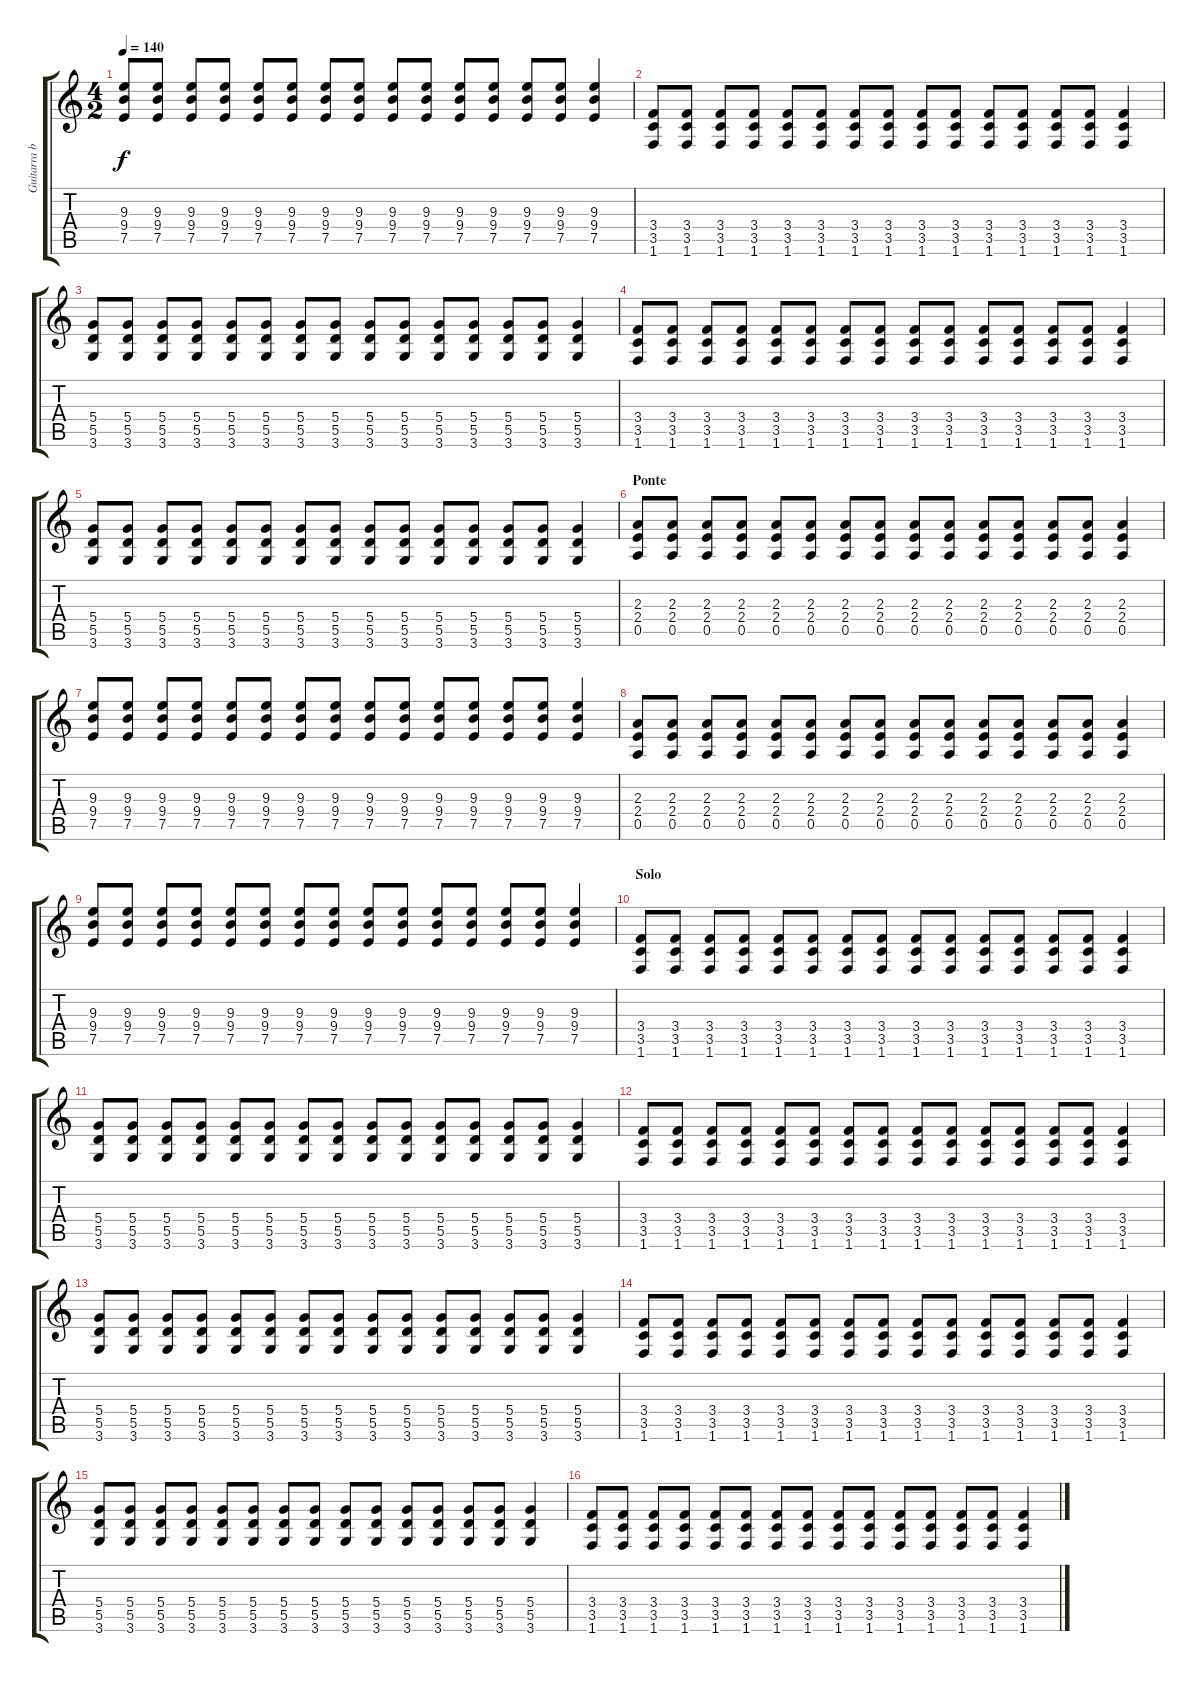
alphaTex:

\track ("Guitarra base" "Guitarra b") {instrument electricguitarclean}
\staff {score tabs}
\tuning (E4 B3 G3 D3 A2 E2) {hide}
\ts (4 2)
\tempo 140
\clef g2
\ks c
(9.3 9.4 7.5).8{dy f} (9.3 9.4 7.5).8 (9.3 9.4 7.5).8 (9.3 9.4 7.5).8 (9.3 9.4 7.5).8 (9.3 9.4 7.5).8 (9.3 9.4 7.5).8 (9.3 9.4 7.5).8 (9.3 9.4 7.5).8 (9.3 9.4 7.5).8 (9.3 9.4 7.5).8 (9.3 9.4 7.5).8 (9.3 9.4 7.5).8 (9.3 9.4 7.5).8 (9.3 9.4 7.5).4 |
(3.4 3.5 1.6).8 (3.4 3.5 1.6).8 (3.4 3.5 1.6).8 (3.4 3.5 1.6).8 (3.4 3.5 1.6).8 (3.4 3.5 1.6).8 (3.4 3.5 1.6).8 (3.4 3.5 1.6).8 (3.4 3.5 1.6).8 (3.4 3.5 1.6).8 (3.4 3.5 1.6).8 (3.4 3.5 1.6).8 (3.4 3.5 1.6).8 (3.4 3.5 1.6).8 (3.4 3.5 1.6).4 |
(5.4 5.5 3.6).8 (5.4 5.5 3.6).8 (5.4 5.5 3.6).8 (5.4 5.5 3.6).8 (5.4 5.5 3.6).8 (5.4 5.5 3.6).8 (5.4 5.5 3.6).8 (5.4 5.5 3.6).8 (5.4 5.5 3.6).8 (5.4 5.5 3.6).8 (5.4 5.5 3.6).8 (5.4 5.5 3.6).8 (5.4 5.5 3.6).8 (5.4 5.5 3.6).8 (5.4 5.5 3.6).4 |
(3.4 3.5 1.6).8 (3.4 3.5 1.6).8 (3.4 3.5 1.6).8 (3.4 3.5 1.6).8 (3.4 3.5 1.6).8 (3.4 3.5 1.6).8 (3.4 3.5 1.6).8 (3.4 3.5 1.6).8 (3.4 3.5 1.6).8 (3.4 3.5 1.6).8 (3.4 3.5 1.6).8 (3.4 3.5 1.6).8 (3.4 3.5 1.6).8 (3.4 3.5 1.6).8 (3.4 3.5 1.6).4 |
(5.4 5.5 3.6).8 (5.4 5.5 3.6).8 (5.4 5.5 3.6).8 (5.4 5.5 3.6).8 (5.4 5.5 3.6).8 (5.4 5.5 3.6).8 (5.4 5.5 3.6).8 (5.4 5.5 3.6).8 (5.4 5.5 3.6).8 (5.4 5.5 3.6).8 (5.4 5.5 3.6).8 (5.4 5.5 3.6).8 (5.4 5.5 3.6).8 (5.4 5.5 3.6).8 (5.4 5.5 3.6).4 |
\section ("" "Ponte")
(2.3 2.4 0.5).8 (2.3 2.4 0.5).8 (2.3 2.4 0.5).8 (2.3 2.4 0.5).8 (2.3 2.4 0.5).8 (2.3 2.4 0.5).8 (2.3 2.4 0.5).8 (2.3 2.4 0.5).8 (2.3 2.4 0.5).8 (2.3 2.4 0.5).8 (2.3 2.4 0.5).8 (2.3 2.4 0.5).8 (2.3 2.4 0.5).8 (2.3 2.4 0.5).8 (2.3 2.4 0.5).4 |
(9.3 9.4 7.5).8 (9.3 9.4 7.5).8 (9.3 9.4 7.5).8 (9.3 9.4 7.5).8 (9.3 9.4 7.5).8 (9.3 9.4 7.5).8 (9.3 9.4 7.5).8 (9.3 9.4 7.5).8 (9.3 9.4 7.5).8 (9.3 9.4 7.5).8 (9.3 9.4 7.5).8 (9.3 9.4 7.5).8 (9.3 9.4 7.5).8 (9.3 9.4 7.5).8 (9.3 9.4 7.5).4 |
(2.3 2.4 0.5).8 (2.3 2.4 0.5).8 (2.3 2.4 0.5).8 (2.3 2.4 0.5).8 (2.3 2.4 0.5).8 (2.3 2.4 0.5).8 (2.3 2.4 0.5).8 (2.3 2.4 0.5).8 (2.3 2.4 0.5).8 (2.3 2.4 0.5).8 (2.3 2.4 0.5).8 (2.3 2.4 0.5).8 (2.3 2.4 0.5).8 (2.3 2.4 0.5).8 (2.3 2.4 0.5).4 |
(9.3 9.4 7.5).8 (9.3 9.4 7.5).8 (9.3 9.4 7.5).8 (9.3 9.4 7.5).8 (9.3 9.4 7.5).8 (9.3 9.4 7.5).8 (9.3 9.4 7.5).8 (9.3 9.4 7.5).8 (9.3 9.4 7.5).8 (9.3 9.4 7.5).8 (9.3 9.4 7.5).8 (9.3 9.4 7.5).8 (9.3 9.4 7.5).8 (9.3 9.4 7.5).8 (9.3 9.4 7.5).4 |
\section ("" "Solo")
(3.4 3.5 1.6).8 (3.4 3.5 1.6).8 (3.4 3.5 1.6).8 (3.4 3.5 1.6).8 (3.4 3.5 1.6).8 (3.4 3.5 1.6).8 (3.4 3.5 1.6).8 (3.4 3.5 1.6).8 (3.4 3.5 1.6).8 (3.4 3.5 1.6).8 (3.4 3.5 1.6).8 (3.4 3.5 1.6).8 (3.4 3.5 1.6).8 (3.4 3.5 1.6).8 (3.4 3.5 1.6).4 |
(5.4 5.5 3.6).8 (5.4 5.5 3.6).8 (5.4 5.5 3.6).8 (5.4 5.5 3.6).8 (5.4 5.5 3.6).8 (5.4 5.5 3.6).8 (5.4 5.5 3.6).8 (5.4 5.5 3.6).8 (5.4 5.5 3.6).8 (5.4 5.5 3.6).8 (5.4 5.5 3.6).8 (5.4 5.5 3.6).8 (5.4 5.5 3.6).8 (5.4 5.5 3.6).8 (5.4 5.5 3.6).4 |
(3.4 3.5 1.6).8 (3.4 3.5 1.6).8 (3.4 3.5 1.6).8 (3.4 3.5 1.6).8 (3.4 3.5 1.6).8 (3.4 3.5 1.6).8 (3.4 3.5 1.6).8 (3.4 3.5 1.6).8 (3.4 3.5 1.6).8 (3.4 3.5 1.6).8 (3.4 3.5 1.6).8 (3.4 3.5 1.6).8 (3.4 3.5 1.6).8 (3.4 3.5 1.6).8 (3.4 3.5 1.6).4 |
(5.4 5.5 3.6).8 (5.4 5.5 3.6).8 (5.4 5.5 3.6).8 (5.4 5.5 3.6).8 (5.4 5.5 3.6).8 (5.4 5.5 3.6).8 (5.4 5.5 3.6).8 (5.4 5.5 3.6).8 (5.4 5.5 3.6).8 (5.4 5.5 3.6).8 (5.4 5.5 3.6).8 (5.4 5.5 3.6).8 (5.4 5.5 3.6).8 (5.4 5.5 3.6).8 (5.4 5.5 3.6).4 |
(3.4 3.5 1.6).8 (3.4 3.5 1.6).8 (3.4 3.5 1.6).8 (3.4 3.5 1.6).8 (3.4 3.5 1.6).8 (3.4 3.5 1.6).8 (3.4 3.5 1.6).8 (3.4 3.5 1.6).8 (3.4 3.5 1.6).8 (3.4 3.5 1.6).8 (3.4 3.5 1.6).8 (3.4 3.5 1.6).8 (3.4 3.5 1.6).8 (3.4 3.5 1.6).8 (3.4 3.5 1.6).4 |
(5.4 5.5 3.6).8 (5.4 5.5 3.6).8 (5.4 5.5 3.6).8 (5.4 5.5 3.6).8 (5.4 5.5 3.6).8 (5.4 5.5 3.6).8 (5.4 5.5 3.6).8 (5.4 5.5 3.6).8 (5.4 5.5 3.6).8 (5.4 5.5 3.6).8 (5.4 5.5 3.6).8 (5.4 5.5 3.6).8 (5.4 5.5 3.6).8 (5.4 5.5 3.6).8 (5.4 5.5 3.6).4 |
(3.4 3.5 1.6).8 (3.4 3.5 1.6).8 (3.4 3.5 1.6).8 (3.4 3.5 1.6).8 (3.4 3.5 1.6).8 (3.4 3.5 1.6).8 (3.4 3.5 1.6).8 (3.4 3.5 1.6).8 (3.4 3.5 1.6).8 (3.4 3.5 1.6).8 (3.4 3.5 1.6).8 (3.4 3.5 1.6).8 (3.4 3.5 1.6).8 (3.4 3.5 1.6).8 (3.4 3.5 1.6).4
